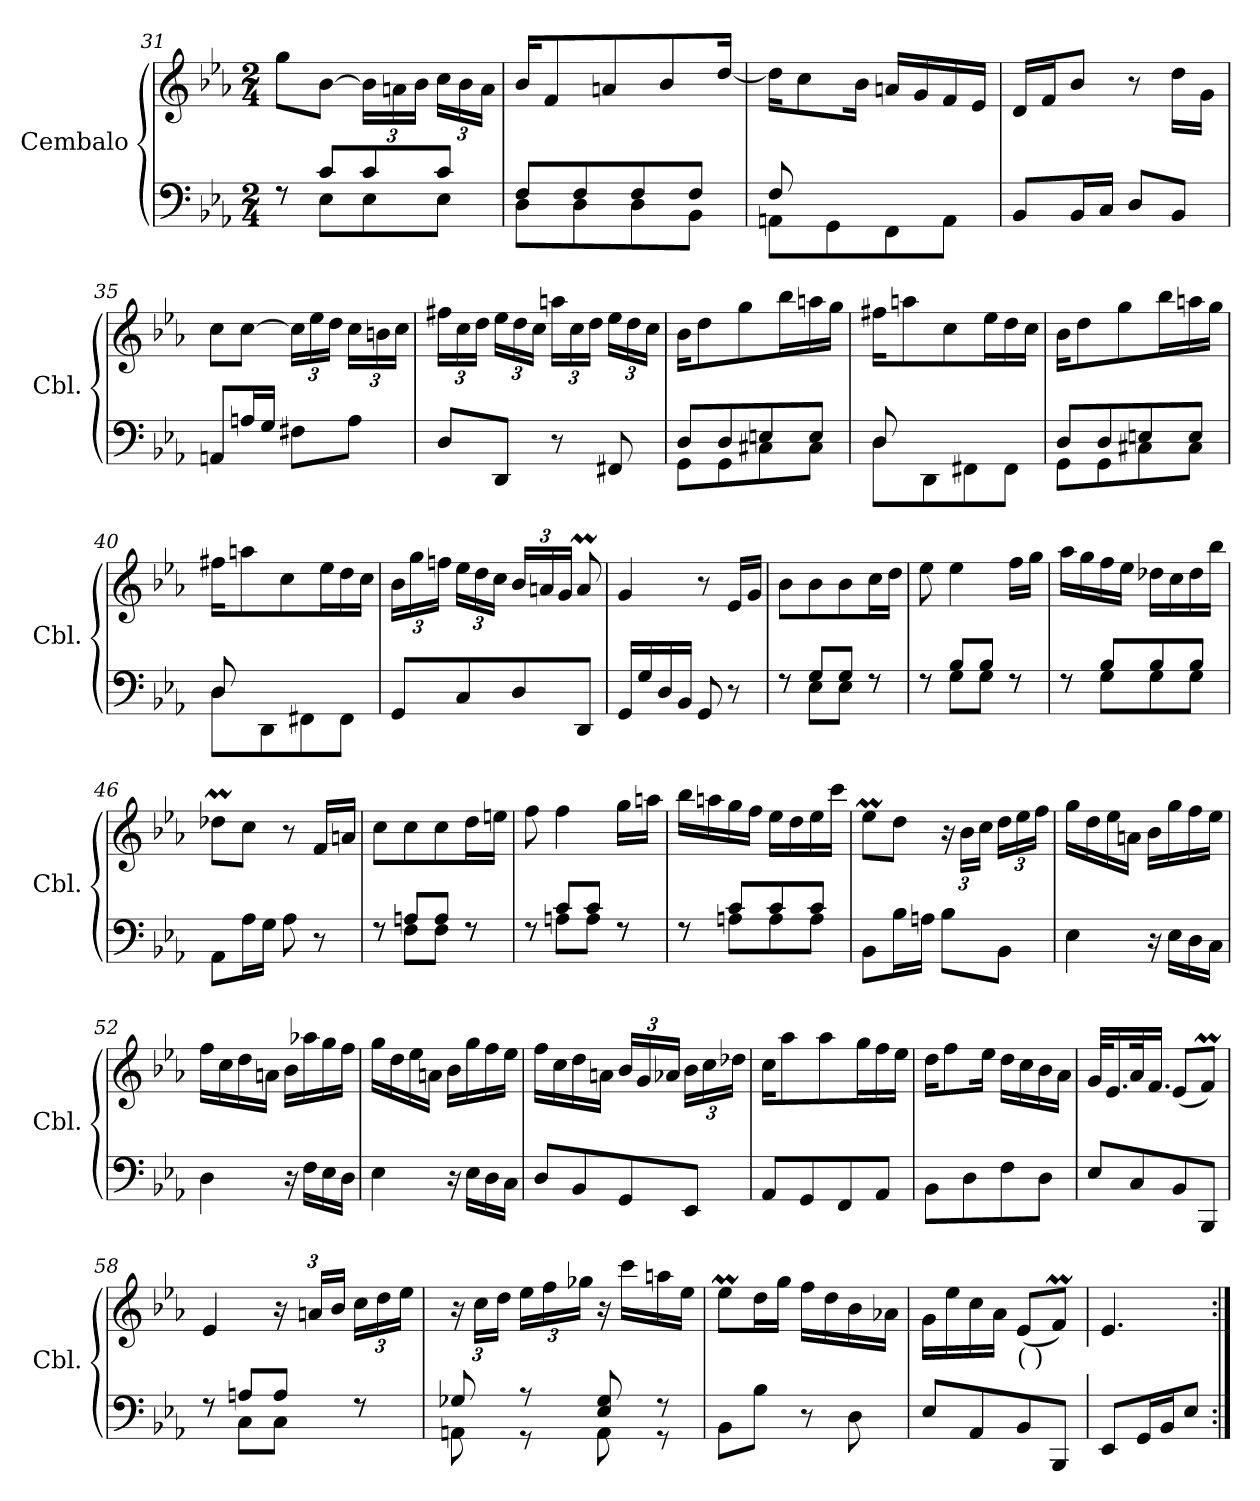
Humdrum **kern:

**kern	**kern
*part1	*part1
*staff2	*staff1
*I"Cembalo	*
*I'Cbl.	*
*clefF4	*clefG2
*k[b-e-a-]	*k[b-e-a-]
*M2/4	*M2/4
=31	=31
*^	*
8rF	8rF	8gg\L
8c/L	8E-\L	[8b-\J
*	*	*Xbrackettup
8c/	8E-\	24b-\LL]
.	.	24an\
.	.	24b-\JJ
8c/J	8E-\J	24cc\LL
.	.	24b-\
.	.	24a\JJ
=32	=32	=32
8F/L	8D\L	16b-/KL
.	.	8f/
8F/	8D\	.
.	.	8an/
8F/	8D\	.
.	.	8b-/
8F/J	8BB-\J	.
.	.	[16dd/Jk
!!LO:LB:g=z
=33	=33	=33
8F/	8AAn\L	16dd\KL]
.	.	8cc\
8ryy	8GG\	.
.	.	16b-\Jk
4ryy	8FF\	16an/LL
.	.	16g/
.	8AA\J	16f/
.	.	16e-/JJ
*v	*v	*
=34	=34
8BB-/L	16d/LL
.	16f/J
16BB-/L	8b-/J
16C/JJ	.
8D/L	8r
8BB-/J	16dd\LL
.	16g\JJ
=35	=35
8AAn/L	8cc\L
16An/L	[8cc\J
16G/JJ	.
8F#X\L	24cc\LL]
.	24ee-\
.	24dd\JJ
8A\J	24cc\LL
.	24bn\
.	24cc\JJ
=36	=36
8D/L	24ff#X\LL
.	24cc\
.	24dd\JJ
8DD/J	24ee-\LL
.	24dd\
.	24cc\JJ
8r	24aan\LL
.	24cc\
.	24dd\JJ
8FF#X/	24ee-\LL
.	24dd\
.	24cc\JJ
!!LO:LB:g=z
=37	=37
*^	*
8D/L	8GG\L	16b-\KL
.	.	8dd\
8D/	8GG\	.
.	.	8gg\
8En/	8C#X\	.
.	.	16bb-\L
8E/J	8C#\J	16aan\
.	.	16gg\JJ
=38	=38	=38
8D/	8D\L	16ff#X\KL
.	.	8aan\
8ryy	8DD\	.
.	.	8cc\
4ryy	8FF#X\	.
.	.	16ee-\L
.	8FF#\J	16dd\
.	.	16cc\JJ
=39	=39	=39
8D/L	8GG\L	16b-\KL
.	.	8dd\
8D/	8GG\	.
.	.	8gg\
8En/	8C#X\	.
.	.	16bb-\L
8E/J	8C#\J	16aan\
.	.	16gg\JJ
=40	=40	=40
8D/	8D\L	16ff#X\KL
.	.	8aan\
8ryy	8DD\	.
.	.	8cc\
4ryy	8FF#X\	.
.	.	16ee-\L
.	8FF#\J	16dd\
.	.	16cc\JJ
*v	*v	*
=41	=41
8GG/L	24b-\LL
.	24gg\
.	24ffn\JJ
8C/	24ee-\LL
.	24dd\
.	24cc\JJ
8D/	24b-/LL
.	24an/
.	24g/JJ
8DD/J	8am/
!!LO:LB:g=z
=42	=42
16GG/LL	4g/
16G/	.
16D/	.
16BB-/JJ	.
8GG/	8r
8r	16e-/LL
.	16g/JJ
=43	=43
*^	*
8rF	8rF	8b-\L
8G/L	8E-\L	8b-\
8G/J	8E-\J	8b-\
8rF	8rF	16cc\L
.	.	16dd\JJ
=44	=44	=44
8rF	8rF	8ee-\
8B-/L	8G\L	4ee-\
8B-/J	8G\J	.
8rF	8rF	16ff\LL
.	.	16gg\JJ
=45	=45	=45
8rF	8rF	16aa-\LL
.	.	16gg\
8B-/L	8G\L	16ff\
.	.	16ee-\JJ
8B-/	8G\	16dd-X\LL
.	.	16cc\
8B-/J	8G\J	16dd-\
.	.	16bb-\JJ
*v	*v	*
=46	=46
8AA-\L	8dd-XM\L
16A-\L	8cc\J
16G\JJ	.
8A-\	8r
8r	16f/LL
.	16an/JJ
!!LO:PB:g=z
=47	=47
*^	*
8rF	8rF	8cc\L
8An/L	8F\L	8cc\
8A/J	8F\J	8cc\
8rF	8rF	16dd\L
.	.	16een\JJ
=48	=48	=48
8rF	8rF	8ff\
8c/L	8An\L	4ff\
8c/J	8A\J	.
8rF	8rF	16gg\LL
.	.	16aan\JJ
=49	=49	=49
8rF	8rF	16bb-\LL
.	.	16aan\
8c/L	8An\L	16gg\
.	.	16ff\JJ
8c/	8A\	16ee-\LL
.	.	16dd\
8c/J	8A\J	16ee-\
.	.	16ccc\JJ
*v	*v	*
=50	=50
8BB-\L	8ee-M\L
16B-\L	8dd\J
16An\JJ	.
8B-\L	24r
.	24b-\LL
.	24cc\JJ
8BB-\J	24dd\LL
.	24ee-\
.	24ff\JJ
!!LO:LB:g=z
=51	=51
4E-\	16gg\LL
.	16dd\
.	16ee-\
.	16an\JJ
16r	16b-\LL
16E-\LL	16gg\
16D\	16ff\
16C\JJ	16ee-\JJ
=52	=52
4D\	16ff\LL
.	16cc\
.	16dd\
.	16an\JJ
16r	16b-\LL
16F\LL	16aa-X\
16E-\	16gg\
16D\JJ	16ff\JJ
=53	=53
4E-\	16gg\LL
.	16dd\
.	16ee-\
.	16an\JJ
16r	16b-\LL
16E-\LL	16gg\
16D\	16ff\
16C\JJ	16ee-\JJ
=54	=54
8D/L	16ff\LL
.	16cc\
8BB-/	16dd\
.	16an\JJ
8GG/	24b-/LL
.	24g/
.	24a-X/JJ
8EE-/J	24b-\LL
.	24cc\
.	24dd-X\JJ
!!LO:LB:g=z
=55	=55
8AA-/L	16cc\KL
.	8aa-\
8GG/	.
.	8aa-\
8FF/	.
.	16gg\L
8AA-/J	16ff\
.	16ee-\JJ
=56	=56
8BB-\L	16dd\KL
.	8ff\
8D\	.
.	16ee-\Jk
8F\	16dd\LL
.	16cc\
8D\J	16b-\
.	16a-\JJ
=57	=57
8E-/L	32g/KLL
.	16.e-/
8C/	32a-/K
.	16.f/JJ
8BB-/	(<8e-/L
8BBB-/J	8fM/J)
=58	=58
*^	*
8rF	8rF	4e-/
8An/L	8C\L	.
8A/J	8C\J	24r
.	.	24an/LL
.	.	24b-/JJ
8rF	8rF	24cc\LL
.	.	24dd\
.	.	24ee-\JJ
!!LO:LB:g=z
=59	=59	=59
8G-X/	8AAn\	24r
.	.	24cc\LL
.	.	24dd\JJ
8r	8r	24ee-\LL
.	.	24ff\
.	.	24gg-X\JJ
8E-/ 8G-/	8AA\	16r
.	.	16ccc\LL
8r	8r	16aan\
.	.	16ee-\JJ
*v	*v	*
=60	=60
8BB-\L	8ee-M\L
8B-\J	16dd\L
.	16gg\JJ
8r	16ff\LL
.	16dd\
8D\	16b-\
.	16a-X\JJ
=61	=61
8E-/L	16g\LL
.	16ee-\
8AA-/	16cc\
.	16a-\JJ
!	!LO:TX:b:t=(          )
8BB-/	(<8e-/L
8BBB-/J	8fM/J)
=62	=62
8EE-/L	4.e-/
16GG/L	.
16BB-/J	.
8E-/J	.
=:|!	=:|!
*-	*-
